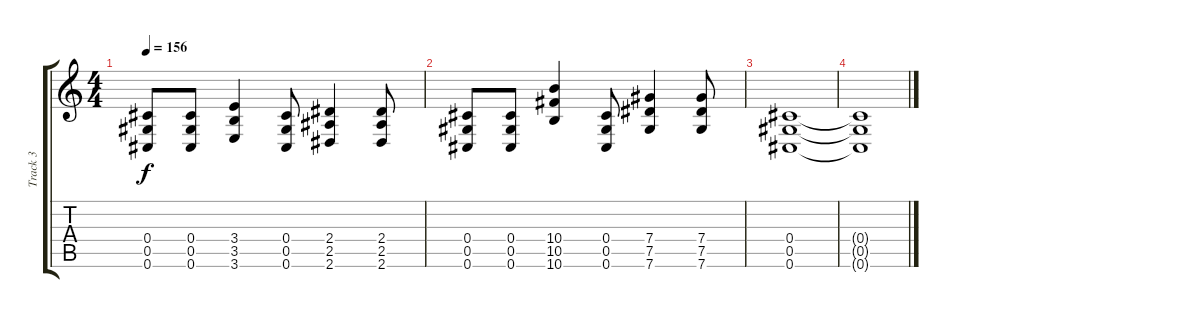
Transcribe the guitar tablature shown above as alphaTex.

\track ("Track 3" "Track 3") {instrument distortionguitar}
\staff {score tabs}
\tuning (Eb4 Bb3 Gb3 Db3 Ab2 Db2) {hide}
\ts (4 4)
\tempo 156
\clef g2
\ks c
(0.4 0.5 0.6).8{dy f} (0.4 0.5 0.6).8 (3.4 3.5 3.6).4 (0.4 0.5 0.6).8 (2.4 2.5 2.6).4 (2.4 2.5 2.6).8 |
(0.4 0.5 0.6).8 (0.4 0.5 0.6).8 (10.4 10.5 10.6).4 (0.4 0.5 0.6).8 (7.4 7.5 7.6).4 (7.4 7.5 7.6).8 |
(0.4 0.5 0.6).1 |
(0.4{t} 0.5{t} 0.6{t}).1
